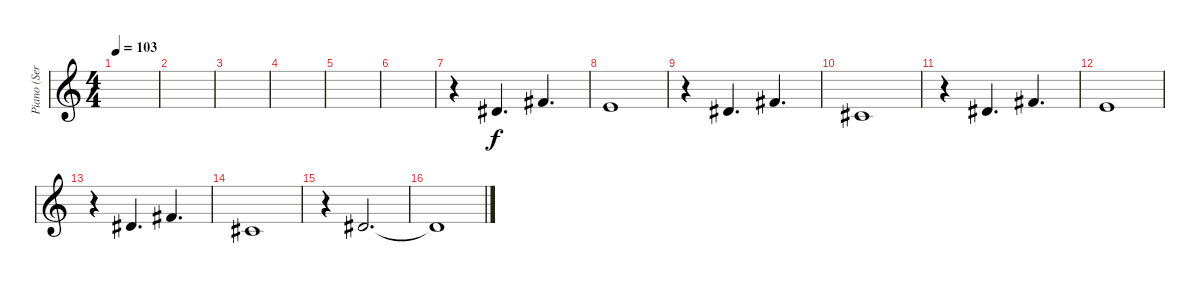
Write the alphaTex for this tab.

\track ("Piano (Sergio Vega) (Staff 1)" "Piano (Ser") {instrument acousticgrandpiano}
\staff {score}
\tuning (E4 B3 G3 D3 A2 E2 B1) {hide}
\ts (4 4)
\tempo 103
\clef g2
\ks c
|
|
|
|
|
|
r.4 4.2.4{d} 2.1.4{d} |
0.1.1 |
r.4 4.2.4{d} 2.1.4{d} |
2.2.1 |
r.4 4.2.4{d} 2.1.4{d} |
0.1.1 |
r.4 4.2.4{d} 2.1.4{d} |
2.2.1 |
r.4 4.2.2{d} |
4.2{t}.1
